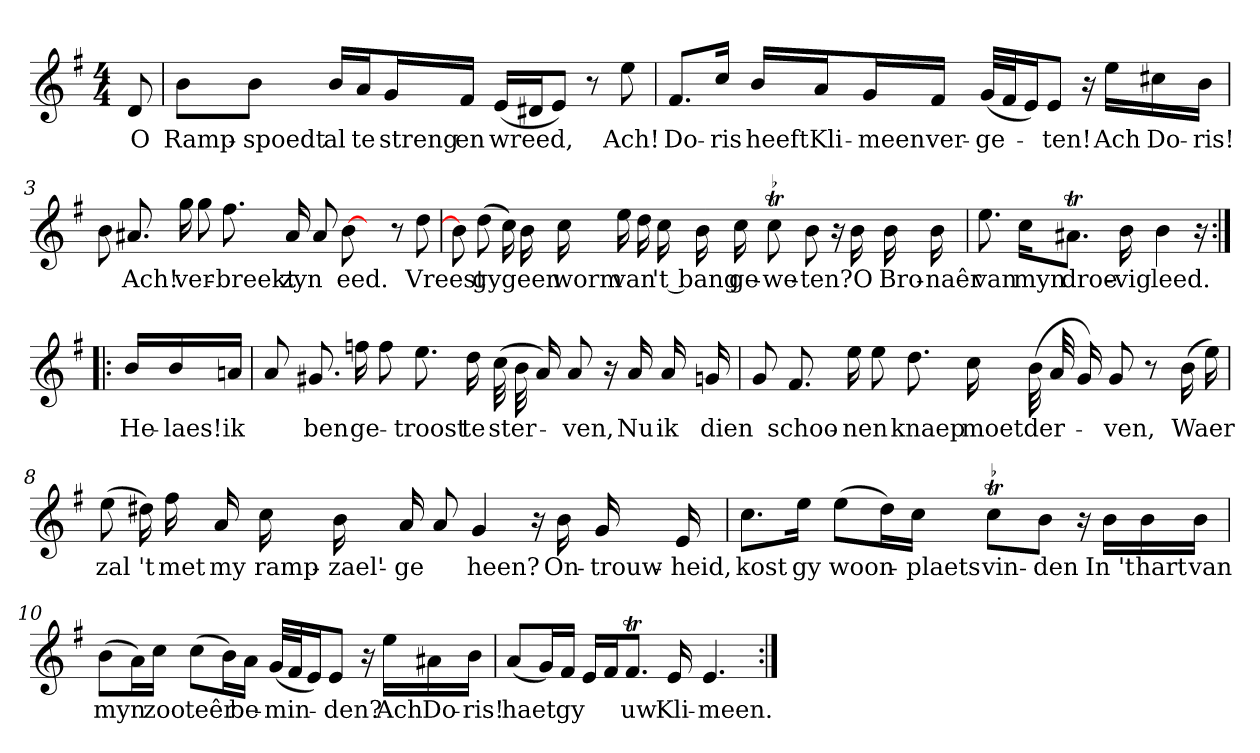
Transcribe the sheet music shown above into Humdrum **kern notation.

**kern	**text
*part1	*part1
*staff1	*staff1
*clefG2	*
*k[f#]	*
*G:	*
*M4/4	*
*MM120	*
=	=
8d	O
=1	=1
8b\L	Ramp-
8b\J	-spoedt
16b/LL	al
16a/J	te
16g/L	streng
16f#/JJ	en
(16e/LL	wreed,
16d#X/J	.
8e/J)	.
8r	.
8ee	Ach!
=2	=2
8.f#/L	Do-
16cc/Jk	-ris
16b/LL	heeft
16a/J	Kli-
16g/L	-meen
16f#/JJ	ver-
(32g/LLL	-ge-
32f#/J	.
16e/J)	.
8e/J	-ten!
16r	.
16ee\LL	Ach
16cc#X\	Do-
16b\JJ	-ris!
=3	=3
8b	.
8.a#X	Ach!
16gg	ver-
8gg	.
8.ff#	-breekt
16a#	zyn
8a#	.
[8b	eed.
8ryy	.
8r	.
8dd	Vreest
=4	=4
8b]	.
(8dd	gy
16cc)	.
16b	geen
16cc	worm
16ee	van
16dd	.
16cc	't bang
16b	.
16cc	ge-
!LO:TR:acc=-	!
8cct	-we-
8b	-ten?
16r	.
16b	O
16b	Bro-
16b	-naêr
=5	=5
8.ee	van
16cc\KL	myn
8.a#Xt\J	droe-
16b	-vig
4b	leed.
16r	.
=:|!|:	=:|!|:
16b/LL	He-
16b/	-laes!
16an/JJ	ik
=6	=6
8a	.
8.g#X	ben
16ffn	ge-
8ff	.
8.ee	-troost
16dd	te
(32cc	ster-
32b	.
16a)	.
8a	-ven,
16r	.
16a	Nu
16a	ik
16gn	dien
=7	=7
8g	.
8.f#	schoo-
16ee	-nen
8ee	.
8.dd	knaep
16cc	moet
(32b	der-
32a	.
16g)	.
8g	-ven,
8r	.
(16b	Waer
16ee)	.
=8	=8
(8ee	zal 't
16dd#X)	.
16ff#	met
16a	my
16cc	ramp-
16b	-zael'-
16a	-ge
8a	.
4g	heen?
16r	.
16b	On-
16g	-trouw-
16e	-heid,
=9	=9
8.cc\L	kost
16ee\Jk	gy
(8ee\L	woon-
16dd\L)	.
16cc\JJ	-plaets
!LO:TR:acc=-	!
8cct\L	vin-
8b\J	-den
16r	.
16b\LL	In 't
16b\	hart
16b\JJ	van
=10	=10
(8b\L	myn
16a\L)	.
16cc\JJ	zoo
(8cc\L	teêr
16b\L)	.
16a\JJ	be-
(32g/LLL	-min-
32f#/J	.
16e/J)	.
8e/J	-den?
16r	.
16ee\LL	Ach
16a#X\	Do-
16b\JJ	-ris!
=11	=11
(8a/L	haet
16g/L)	.
16f#/JJ	gy
16e/LL	.
16f#/J	.
8.f#t/J	uw
16e	Kli-
4.e	-meen.
=:|!	=:|!
*-	*-
